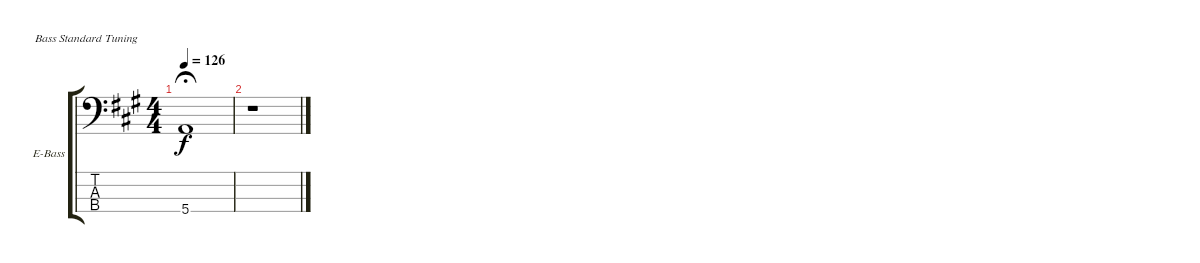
\defaultSystemsLayout 4
\bracketExtendMode groupsimilarinstruments
\firstSystemTrackNameOrientation horizontal
\otherSystemsTrackNameOrientation horizontal
\track ("Bass" "E-Bass") {instrument electricbassfinger}
\staff {score tabs}
\tuning (G2 D2 A1 E1)
\ts (4 4)
\tempo 126
\clef f4
\ks a
5.4{t}.1{dy f fermata (medium 0.82)} |
r.1
